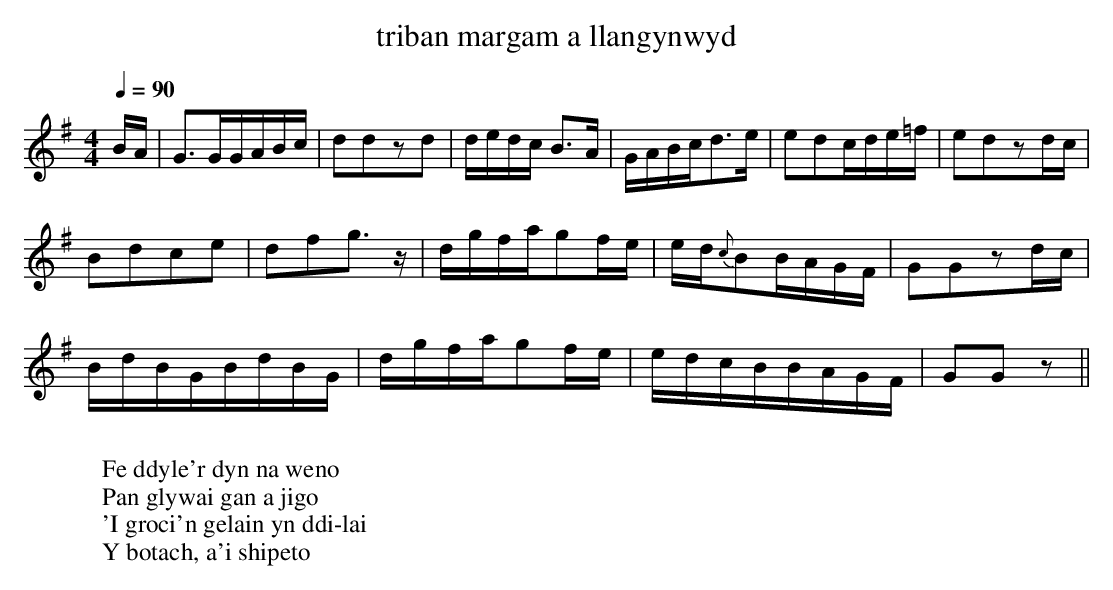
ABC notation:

X:1
T:triban margam a llangynwyd
M:4/4
Q:1/4=90
K:G
B/A/|G>GG/A/B/c/|ddzd|d/e/d/c/ B>A|G/A/B/c/d>e|edc/d/e/=f/|edzd/c/|
Bdce|dfg>z|d/g/f/a/gf/e/|e/d/{c}BB/A/G/F/|GGzd/c/|
B/d/B/G/B/d/B/G/|d/g/f/a/gf/e/|e/d/c/B/B/A/G/F/|GGz||
W:
W:Fe ddyle'r dyn na weno
W:Pan glywai gan a jigo
W:'I groci'n gelain yn ddi-lai
W:Y botach, a'i shipeto
